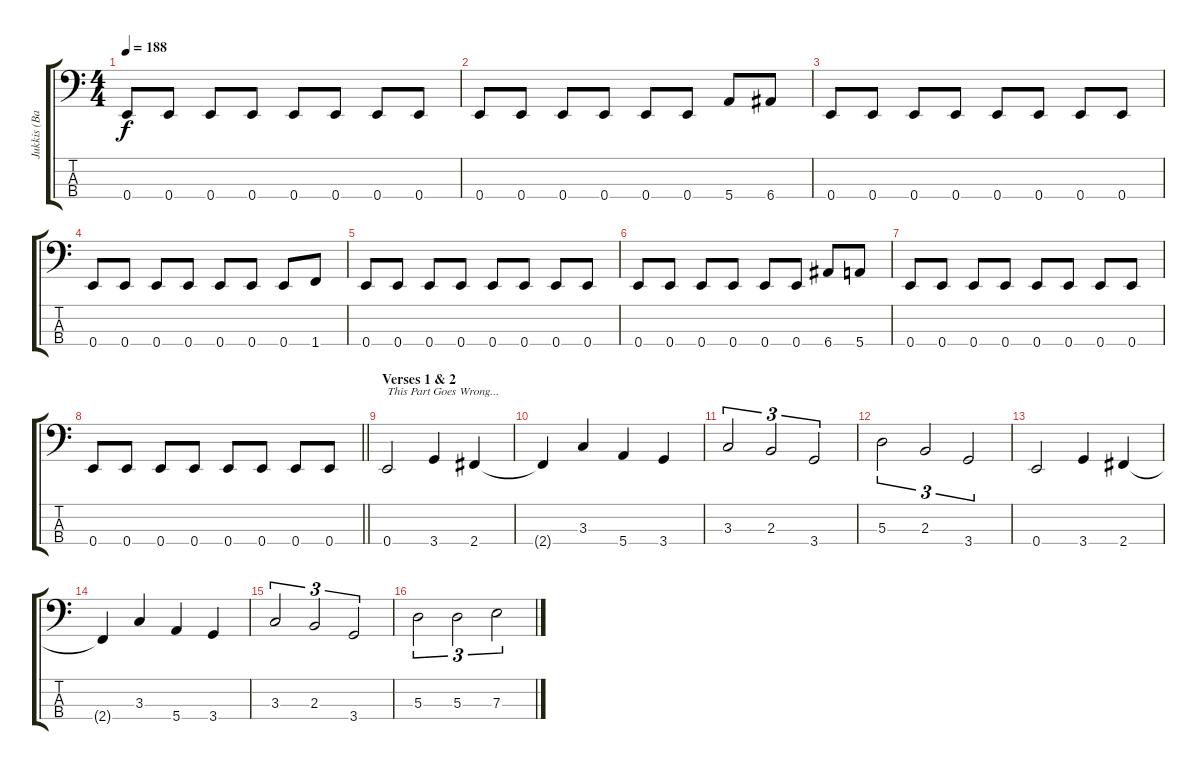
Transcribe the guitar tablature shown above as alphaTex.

\track ("Jukkis (Bass)" "Jukkis (Ba") {instrument electricbassfinger}
\staff {score tabs}
\tuning (G2 D2 A1 E1) {hide}
\ts (4 4)
\tempo 188
\clef f4
\ks c
0.4.8{dy f} 0.4.8 0.4.8 0.4.8 0.4.8 0.4.8 0.4.8 0.4.8 |
0.4.8 0.4.8 0.4.8 0.4.8 0.4.8 0.4.8 5.4.8 6.4.8 |
0.4.8 0.4.8 0.4.8 0.4.8 0.4.8 0.4.8 0.4.8 0.4.8 |
0.4.8 0.4.8 0.4.8 0.4.8 0.4.8 0.4.8 0.4.8 1.4.8 |
0.4.8 0.4.8 0.4.8 0.4.8 0.4.8 0.4.8 0.4.8 0.4.8 |
0.4.8 0.4.8 0.4.8 0.4.8 0.4.8 0.4.8 6.4.8 5.4.8 |
0.4.8 0.4.8 0.4.8 0.4.8 0.4.8 0.4.8 0.4.8 0.4.8 |
\barLineRight lightlight
0.4.8 0.4.8 0.4.8 0.4.8 0.4.8 0.4.8 0.4.8 0.4.8 |
\section ("" "Verses 1 & 2")
0.4.2{txt "This Part Goes Wrong..."} 3.4.4 2.4.4 |
2.4{t}.4 3.3.4 5.4.4 3.4.4 |
3.3.2{tu (3 2)} 2.3.2{tu (3 2)} 3.4.2{tu (3 2)} |
5.3.2{tu (3 2)} 2.3.2{tu (3 2)} 3.4.2{tu (3 2)} |
0.4.2 3.4.4 2.4.4 |
2.4{t}.4 3.3.4 5.4.4 3.4.4 |
3.3.2{tu (3 2)} 2.3.2{tu (3 2)} 3.4.2{tu (3 2)} |
5.3.2{tu (3 2)} 5.3.2{tu (3 2)} 7.3.2{tu (3 2)}
